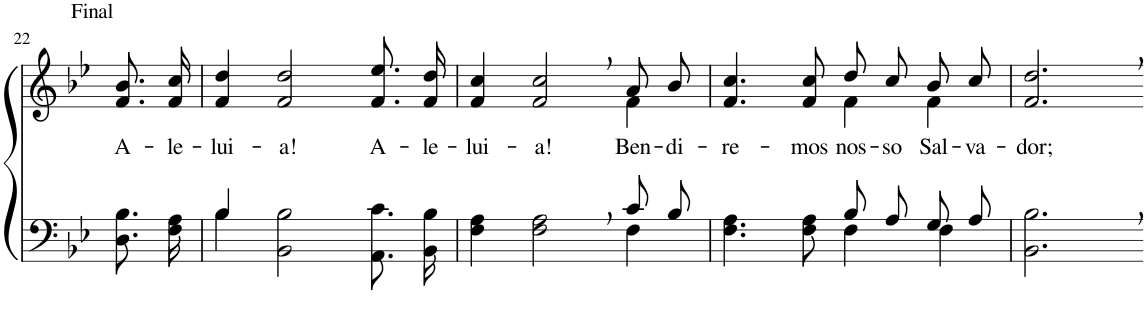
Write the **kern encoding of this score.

**kern	**kern	**text
*part2	*part1	*part1
*staff2	*staff1	*staff1
*I"Parte III e IV	*I"Parte I e II	*
!!LO:PB:g=z
*clefF4	*clefG2	*
*k[b-e-]	*k[b-e-]	*
*M4/4	*M4/4	*
=22	=22	=22
!	!LO:TX:a:t=Final	!
!	!	!LO:LY:b
8.D\ 8.B-\L	8.f/ 8.b-/L	A-
!	!	!LO:LY:b
16F\ 16A\Jk	16f/ 16cc/Jk	-le-
=23	=23	=23
*^	*	*
!	!	!	!LO:LY:b
4B-/	4B-\	4f/ 4dd/	-lui-
!	!	!	!LO:LY:b
2.ryy	2BB-\ 2B-\	2f/ 2dd/	-a!
!	!	!	!LO:LY:b
.	8.AA\ 8.c\L	8.f/ 8.ee-/L	A-
!	!	!	!LO:LY:b
.	16BB-\ 16B-\Jk	16f/ 16dd/Jk	-le-
=24	=24	=24	=24
!	!	!	!LO:LY:b
*	*	*^	*
2.ryy	4F\ 4A\	4f/ 4cc/	2.ryy	-lui-
!	!	!	!	!LO:LY:b
.	2F\ 2A\	2f/, 2cc/,	.	-a!
!	!	!	!	!LO:LY:b
8c/L	4F\	8a/L	4f\	Ben-
!	!	!	!	!LO:LY:b
8B-/J	.	8b-/J	.	-di-
=25	=25	=25	=25	=25
!	!	!	!	!LO:LY:b
2ryy	4.F\ 4.A\	4.f/ 4.cc/	2ryy	-re-
!	!	!	!	!LO:LY:b
.	8F\ 8A\	8f/ 8cc/	.	-mos
!	!	!	!	!LO:LY:b
8B-/L	4F\	8dd/L	4f\	nos-
!	!	!	!	!LO:LY:b
8A/J	.	8cc/J	.	-so
!	!	!	!	!LO:LY:b
8G/L	4F\	8b-/L	4f\	Sal-
!	!	!	!	!LO:LY:b
8A/J	.	8cc/J	.	va-
*v	*v	*	*	*
*	*v	*v	*
=26	=26	=26
!	!	!LO:LY:b
2.BB-\, 2.B-\,	2.f/, 2.dd/,	-dor;
=-	=-	=-
*-	*-	*-
